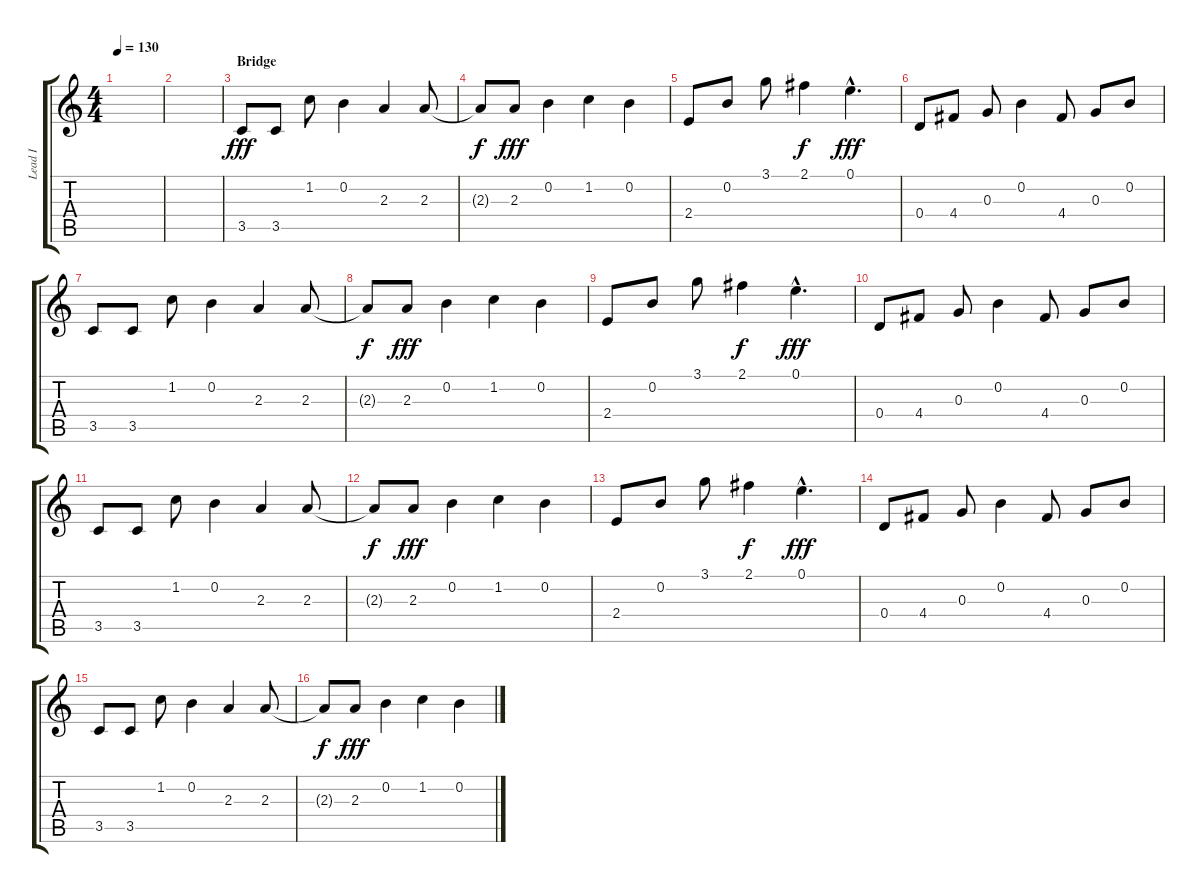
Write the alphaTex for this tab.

\track ("Lead I" "Lead I") {instrument overdrivenguitar}
\staff {score tabs}
\tuning (E4 B3 G3 D3 A2 E2) {hide}
\ts (4 4)
\tempo 130
\clef g2
\ks c
|
|
\section ("" "Bridge")
3.5.8{dy fff volume 10} 3.5.8 1.2.8 0.2.4 2.3.4 2.3.8 |
2.3{t}.8{dy f} 2.3.8{dy fff} 0.2.4 1.2.4 0.2.4 |
2.4.8 0.2.8 3.1.8 2.1.4{dy f} 0.1{hac}.4{d dy fff} |
0.4.8 4.4.8 0.3.8 0.2.4 4.4.8 0.3.8 0.2.8 |
3.5.8 3.5.8 1.2.8 0.2.4 2.3.4 2.3.8 |
2.3{t}.8{dy f} 2.3.8{dy fff} 0.2.4 1.2.4 0.2.4 |
2.4.8 0.2.8 3.1.8 2.1.4{dy f} 0.1{hac}.4{d dy fff} |
0.4.8 4.4.8 0.3.8 0.2.4 4.4.8 0.3.8 0.2.8 |
3.5.8 3.5.8 1.2.8 0.2.4 2.3.4 2.3.8 |
2.3{t}.8{dy f} 2.3.8{dy fff} 0.2.4 1.2.4 0.2.4 |
2.4.8 0.2.8 3.1.8 2.1.4{dy f} 0.1{hac}.4{d dy fff} |
0.4.8 4.4.8 0.3.8 0.2.4 4.4.8 0.3.8 0.2.8 |
3.5.8 3.5.8 1.2.8 0.2.4 2.3.4 2.3.8 |
2.3{t}.8{dy f} 2.3.8{dy fff} 0.2.4 1.2.4 0.2.4
